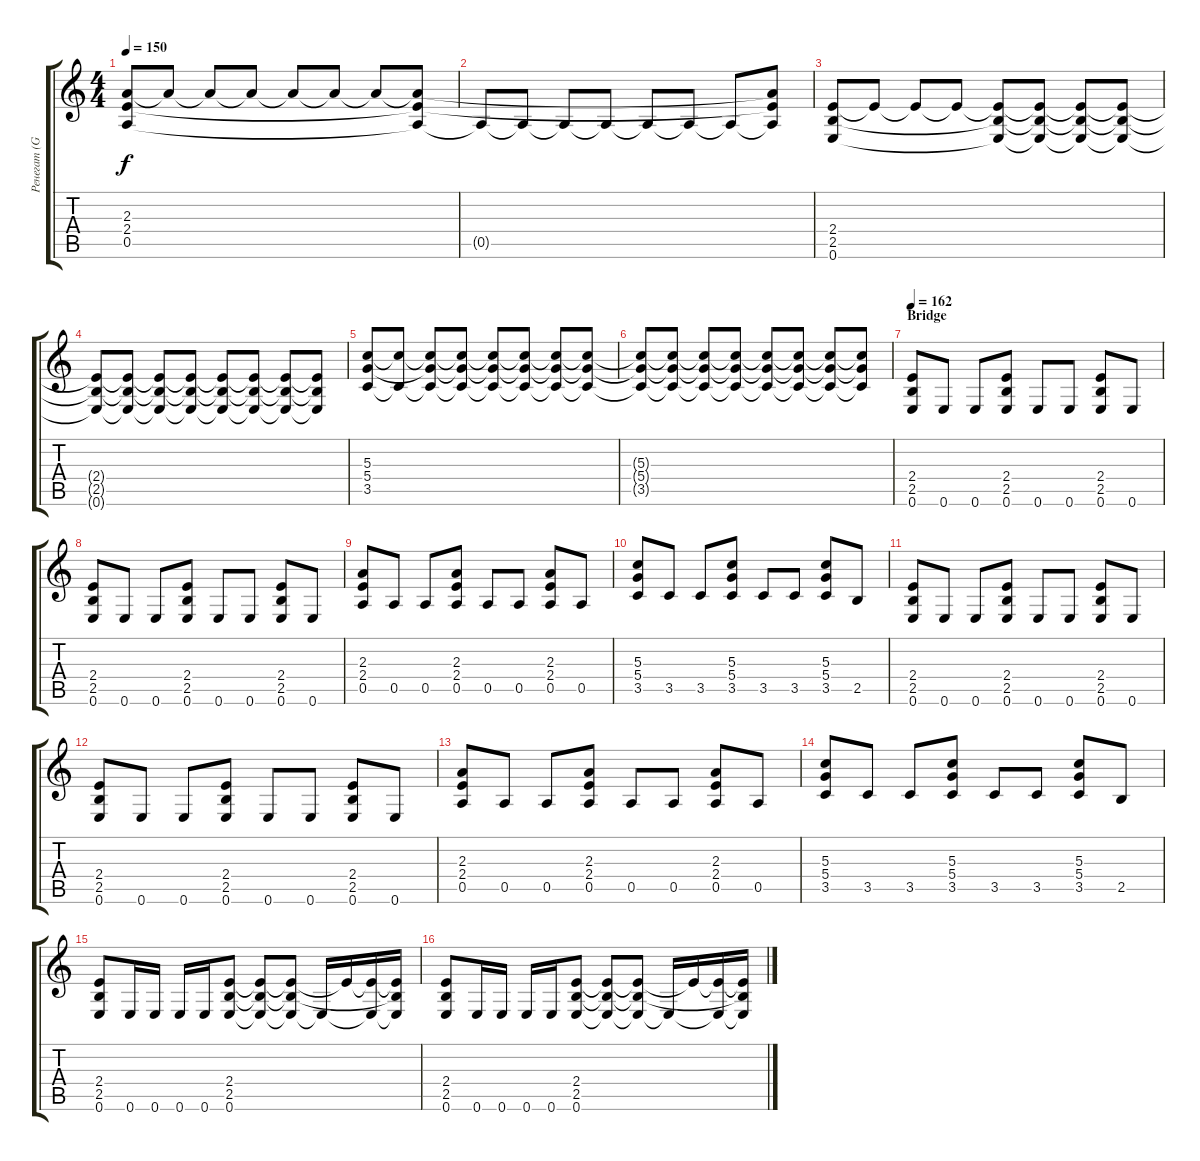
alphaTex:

\track ("Ренегат (Guitar 1)" "Ренегат (G") {instrument distortionguitar}
\staff {score tabs}
\tuning (E4 B3 G3 D3 A2 E2) {hide}
\ts (4 4)
\tempo 150
\clef g2
\ks c
(2.3 2.4 0.5).8{dy f} 2.3{t}.8 2.3{t}.8 2.3{t}.8 2.3{t}.8 2.3{t}.8 2.3{t}.8 (2.3{t} 2.4{t} 0.5{t}).8 |
0.5{t}.8 0.5{t}.8 0.5{t}.8 0.5{t}.8 0.5{t}.8 0.5{t}.8 0.5{t}.8 (2.3{t} 2.4{t} 0.5{t}).8 |
(2.4 2.5 0.6).8 2.4{t}.8 2.4{t}.8 2.4{t}.8 (2.4{t} 2.5{t} 0.6{t}).8 (2.4{t} 2.5{t} 0.6{t}).8 (2.4{t} 2.5{t} 0.6{t}).8 (2.4{t} 2.5{t} 0.6{t}).8 |
(2.4{t} 2.5{t} 0.6{t}).8 (2.4{t} 2.5{t} 0.6{t}).8 (2.4{t} 2.5{t} 0.6{t}).8 (2.4{t} 2.5{t} 0.6{t}).8 (2.4{t} 2.5{t} 0.6{t}).8 (2.4{t} 2.5{t} 0.6{t}).8 (2.4{t} 2.5{t} 0.6{t}).8 (2.4{t} 2.5{t} 0.6{t}).8 |
(5.3 5.4 3.5).8 (5.3{t} 3.5{t}).8 (5.3{t} 5.4{t} 3.5{t}).8 (5.3{t} 5.4{t} 3.5{t}).8 (5.3{t} 5.4{t} 3.5{t}).8 (5.3{t} 5.4{t} 3.5{t}).8 (5.3{t} 5.4{t} 3.5{t}).8 (5.3{t} 5.4{t} 3.5{t}).8 |
(5.3{t} 5.4{t} 3.5{t}).8 (5.3{t} 5.4{t} 3.5{t}).8 (5.3{t} 5.4{t} 3.5{t}).8 (5.3{t} 5.4{t} 3.5{t}).8 (5.3{t} 5.4{t} 3.5{t}).8 (5.3{t} 5.4{t} 3.5{t}).8 (5.3{t} 5.4{t} 3.5{t}).8 (5.3{t} 5.4{t} 3.5{t}).8 |
\section ("" "Bridge")
\tempo 162
(2.4 2.5 0.6).8{volume 10} 0.6.8 0.6.8 (2.4 2.5 0.6).8 0.6.8 0.6.8 (2.4 2.5 0.6).8 0.6.8 |
(2.4 2.5 0.6).8 0.6.8 0.6.8 (2.4 2.5 0.6).8 0.6.8 0.6.8 (2.4 2.5 0.6).8 0.6.8 |
(2.3 2.4 0.5).8 0.5.8 0.5.8 (2.3 2.4 0.5).8 0.5.8 0.5.8 (2.3 2.4 0.5).8 0.5.8 |
(5.3 5.4 3.5).8 3.5.8 3.5.8 (5.3 5.4 3.5).8 3.5.8 3.5.8 (5.3 5.4 3.5).8 2.5.8 |
(2.4 2.5 0.6).8 0.6.8 0.6.8 (2.4 2.5 0.6).8 0.6.8 0.6.8 (2.4 2.5 0.6).8 0.6.8 |
(2.4 2.5 0.6).8 0.6.8 0.6.8 (2.4 2.5 0.6).8 0.6.8 0.6.8 (2.4 2.5 0.6).8 0.6.8 |
(2.3 2.4 0.5).8 0.5.8 0.5.8 (2.3 2.4 0.5).8 0.5.8 0.5.8 (2.3 2.4 0.5).8 0.5.8 |
(5.3 5.4 3.5).8 3.5.8 3.5.8 (5.3 5.4 3.5).8 3.5.8 3.5.8 (5.3 5.4 3.5).8 2.5.8 |
(2.4 2.5 0.6).8 0.6.16 0.6.16 0.6.16 0.6.16 (2.4 2.5 0.6).8 (2.4{t} 2.5{t} 0.6{t}).8 (2.4{t} 2.5{t} 0.6{t}).8 0.6{t}.16 2.4{t}.16 (2.4{t} 0.6{t}).16 (2.4{t} 2.5{t} 0.6{t}).16 |
(2.4 2.5 0.6).8 0.6.16 0.6.16 0.6.16 0.6.16 (2.4 2.5 0.6).8 (2.4{t} 2.5{t} 0.6{t}).8 (2.4{t} 2.5{t} 0.6{t}).8 0.6{t}.16 2.4{t}.16 (2.4{t} 0.6{t}).16 (2.4{t} 2.5{t} 0.6{t}).16
